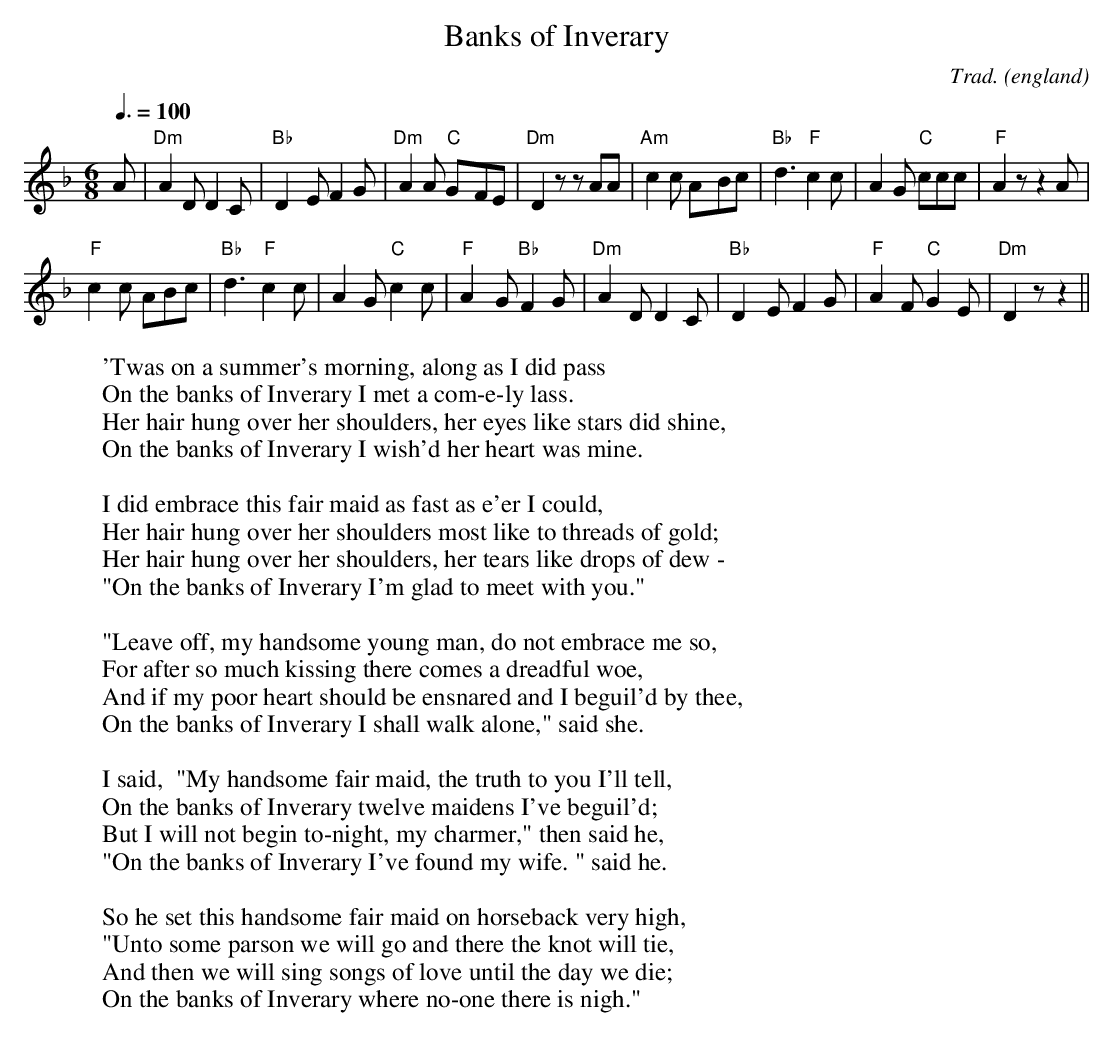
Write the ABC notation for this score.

X:1
T:Banks of Inverary
O:england
C:Trad.
M:6/8
L:1/8
Q:3/8=100
W:'Twas on a summer's morning, along as I did pass
W:On the banks of Inverary I met a com-e-ly lass.
W:Her hair hung over her shoulders, her eyes like stars did shine,
W:On the banks of Inverary I wish'd her heart was mine.
W:
W:I did embrace this fair maid as fast as e'er I could,
W:Her hair hung over her shoulders most like to threads of gold;
W:Her hair hung over her shoulders, her tears like drops of dew -
W:"On the banks of Inverary I'm glad to meet with you."
W:
W:"Leave off, my handsome young man, do not embrace me so,
W:For after so much kissing there comes a dreadful woe,
W:And if my poor heart should be ensnared and I beguil'd by thee,
W:On the banks of Inverary I shall walk alone," said she.
W:
W:I said,  "My handsome fair maid, the truth to you I'll tell,
W:On the banks of Inverary twelve maidens I've beguil'd;
W:But I will not begin to-night, my charmer," then said he,
W:"On the banks of Inverary I've found my wife. " said he.
W:
W:So he set this handsome fair maid on horseback very high,
W:"Unto some parson we will go and there the knot will tie,
W:And then we will sing songs of love until the day we die;
W:On the banks of Inverary where no-one there is nigh."
K:F
A|\
"Dm"A2D D2C|"Bb"D2-E F2G|"Dm"A2A "C"G-FE|"Dm"D2z zAA|\
"Am"c2c A-Bc|"Bb"d3 "F"c2c|A2G "C"ccc|"F"A2z z2A|
"F"c2c ABc|"Bb"d3 "F"c2c|A2G "C"c2c|"F"A2-G "Bb"F2G|\
"Dm"A2D D2C|"Bb"D2-E F2G|"F"A2F "C"G2E|"Dm"D2z z2||
